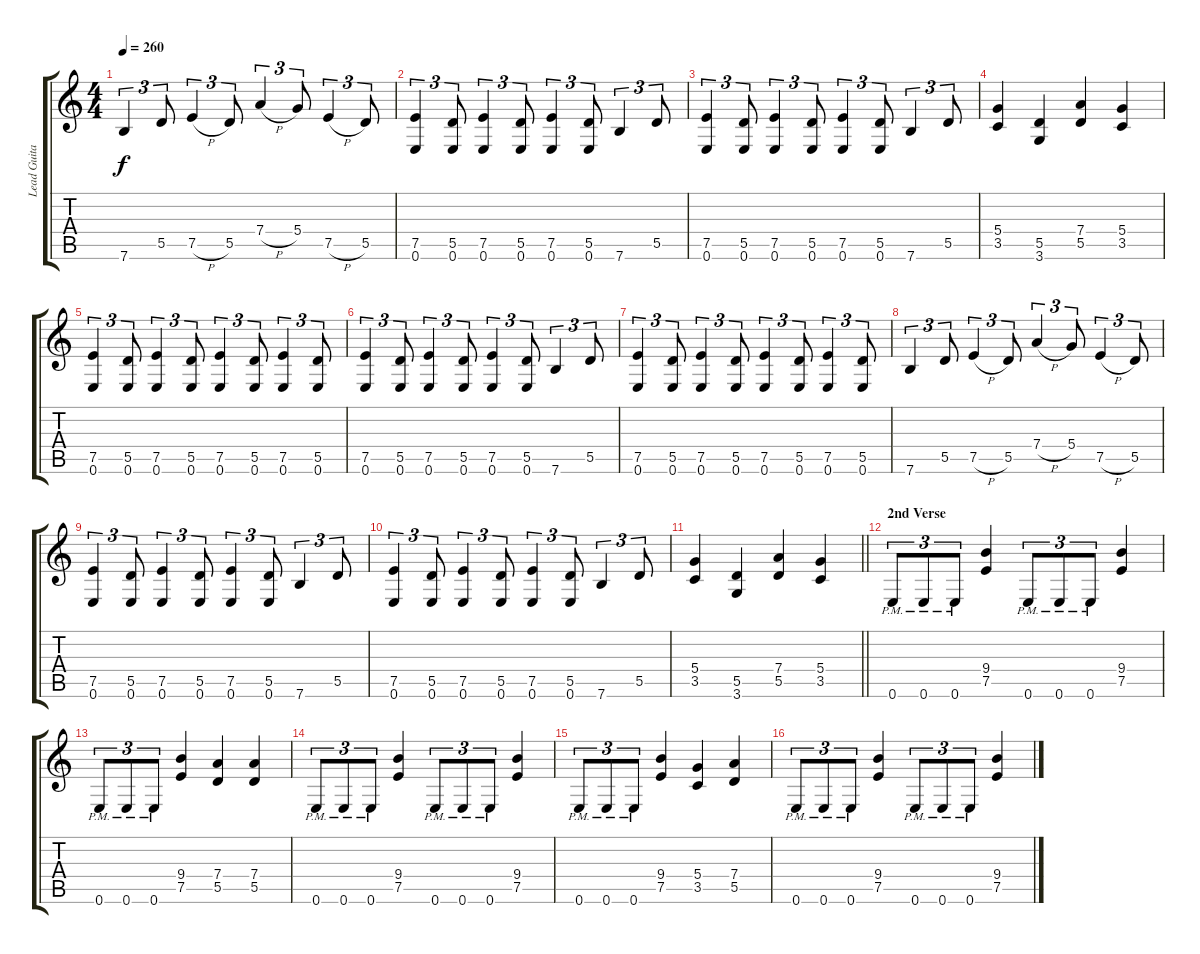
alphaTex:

\track ("Lead Guitar (Chris Poland)" "Lead Guita") {instrument distortionguitar}
\staff {score tabs}
\tuning (E4 B3 G3 D3 A2 E2) {hide}
\ts (4 4)
\tempo 260
\clef g2
\ks c
7.6.4{tu (3 2) dy f} 5.5.8{tu (3 2)} 7.5{h}.4{tu (3 2)} 5.5.8{tu (3 2)} 7.4{h}.4{tu (3 2)} 5.4.8{tu (3 2)} 7.5{h}.4{tu (3 2)} 5.5.8{tu (3 2)} |
(7.5 0.6).4{tu (3 2)} (5.5 0.6).8{tu (3 2)} (7.5 0.6).4{tu (3 2)} (5.5 0.6).8{tu (3 2)} (7.5 0.6).4{tu (3 2)} (5.5 0.6).8{tu (3 2)} 7.6.4{tu (3 2)} 5.5.8{tu (3 2)} |
(7.5 0.6).4{tu (3 2)} (5.5 0.6).8{tu (3 2)} (7.5 0.6).4{tu (3 2)} (5.5 0.6).8{tu (3 2)} (7.5 0.6).4{tu (3 2)} (5.5 0.6).8{tu (3 2)} 7.6.4{tu (3 2)} 5.5.8{tu (3 2)} |
(5.4 3.5).4 (5.5 3.6).4 (7.4 5.5).4 (5.4 3.5).4 |
(7.5 0.6).4{tu (3 2)} (5.5 0.6).8{tu (3 2)} (7.5 0.6).4{tu (3 2)} (5.5 0.6).8{tu (3 2)} (7.5 0.6).4{tu (3 2)} (5.5 0.6).8{tu (3 2)} (7.5 0.6).4{tu (3 2)} (5.5 0.6).8{tu (3 2)} |
(7.5 0.6).4{tu (3 2)} (5.5 0.6).8{tu (3 2)} (7.5 0.6).4{tu (3 2)} (5.5 0.6).8{tu (3 2)} (7.5 0.6).4{tu (3 2)} (5.5 0.6).8{tu (3 2)} 7.6.4{tu (3 2)} 5.5.8{tu (3 2)} |
(7.5 0.6).4{tu (3 2)} (5.5 0.6).8{tu (3 2)} (7.5 0.6).4{tu (3 2)} (5.5 0.6).8{tu (3 2)} (7.5 0.6).4{tu (3 2)} (5.5 0.6).8{tu (3 2)} (7.5 0.6).4{tu (3 2)} (5.5 0.6).8{tu (3 2)} |
7.6.4{tu (3 2)} 5.5.8{tu (3 2)} 7.5{h}.4{tu (3 2)} 5.5.8{tu (3 2)} 7.4{h}.4{tu (3 2)} 5.4.8{tu (3 2)} 7.5{h}.4{tu (3 2)} 5.5.8{tu (3 2)} |
(7.5 0.6).4{tu (3 2)} (5.5 0.6).8{tu (3 2)} (7.5 0.6).4{tu (3 2)} (5.5 0.6).8{tu (3 2)} (7.5 0.6).4{tu (3 2)} (5.5 0.6).8{tu (3 2)} 7.6.4{tu (3 2)} 5.5.8{tu (3 2)} |
(7.5 0.6).4{tu (3 2)} (5.5 0.6).8{tu (3 2)} (7.5 0.6).4{tu (3 2)} (5.5 0.6).8{tu (3 2)} (7.5 0.6).4{tu (3 2)} (5.5 0.6).8{tu (3 2)} 7.6.4{tu (3 2)} 5.5.8{tu (3 2)} |
\barLineRight lightlight
(5.4 3.5).4 (5.5 3.6).4 (7.4 5.5).4 (5.4 3.5).4 |
\section ("" "2nd Verse")
0.6{pm}.8{tu (3 2)} 0.6{pm}.8{tu (3 2)} 0.6{pm}.8{tu (3 2)} (9.4 7.5).4 0.6{pm}.8{tu (3 2)} 0.6{pm}.8{tu (3 2)} 0.6{pm}.8{tu (3 2)} (9.4 7.5).4 |
0.6{pm}.8{tu (3 2)} 0.6{pm}.8{tu (3 2)} 0.6{pm}.8{tu (3 2)} (9.4 7.5).4 (7.4 5.5).4 (7.4 5.5).4 |
0.6{pm}.8{tu (3 2)} 0.6{pm}.8{tu (3 2)} 0.6{pm}.8{tu (3 2)} (9.4 7.5).4 0.6{pm}.8{tu (3 2)} 0.6{pm}.8{tu (3 2)} 0.6{pm}.8{tu (3 2)} (9.4 7.5).4 |
0.6{pm}.8{tu (3 2)} 0.6{pm}.8{tu (3 2)} 0.6{pm}.8{tu (3 2)} (9.4 7.5).4 (5.4 3.5).4 (7.4 5.5).4 |
0.6{pm}.8{tu (3 2)} 0.6{pm}.8{tu (3 2)} 0.6{pm}.8{tu (3 2)} (9.4 7.5).4 0.6{pm}.8{tu (3 2)} 0.6{pm}.8{tu (3 2)} 0.6{pm}.8{tu (3 2)} (9.4 7.5).4
